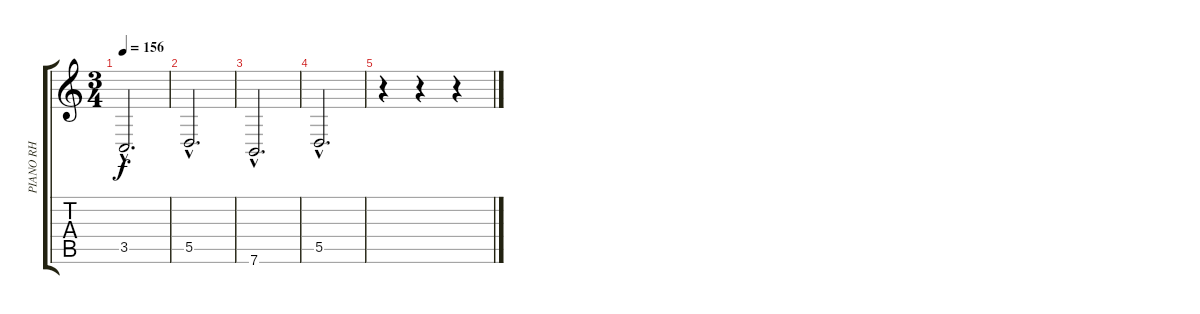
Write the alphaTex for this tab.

\track ("PIANO RH" "PIANO RH") {instrument acousticgrandpiano}
\staff {score tabs}
\tuning (E4 B3 G3 D3 A2 E2) {hide}
\ts (3 4)
\tempo 156
\clef g2
\ks c
3.5{hac}.2{d dy f} |
5.5{hac}.2{d} |
7.6{hac}.2{d} |
5.5{hac}.2{d} |
r.4 r.4 r.4
